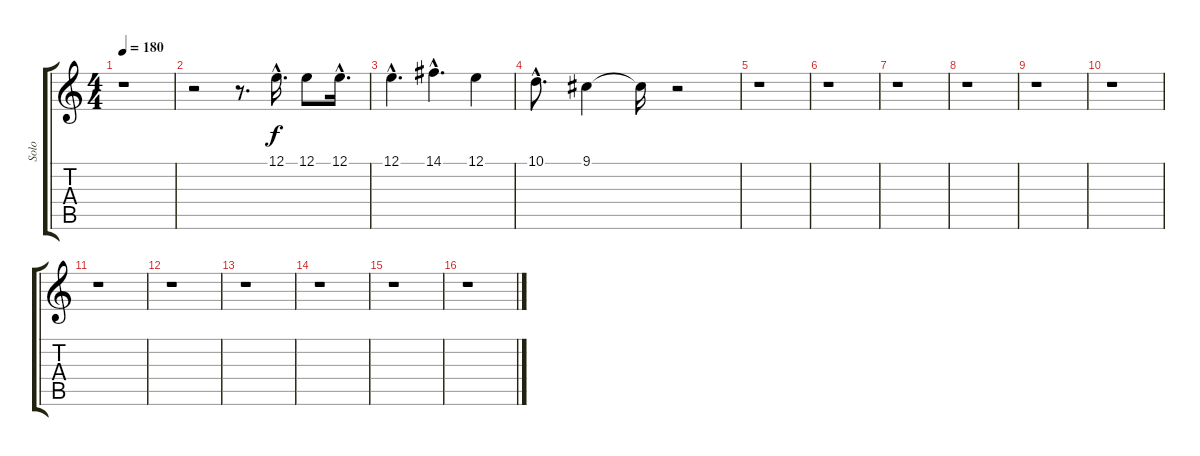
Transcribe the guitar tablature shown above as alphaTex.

\track ("Solo" "Solo") {instrument lead5charang}
\staff {score tabs}
\tuning (E4 B3 G3 D3 A2 E2) {hide}
\ts (4 4)
\tempo 180
\clef g2
\ks c
r.1{dy f} |
r.2 r.8{d} 12.1{hac}.16{d} 12.1.8 12.1{hac}.16{d} |
12.1{hac}.4{d} 14.1{hac}.4{d} 12.1.4 |
10.1{hac}.8{d} 9.1.4 9.1{t}.16 r.2 |
r.1 |
r.1 |
r.1 |
r.1 |
r.1 |
r.1 |
r.1 |
r.1 |
r.1 |
r.1 |
r.1 |
r.1
